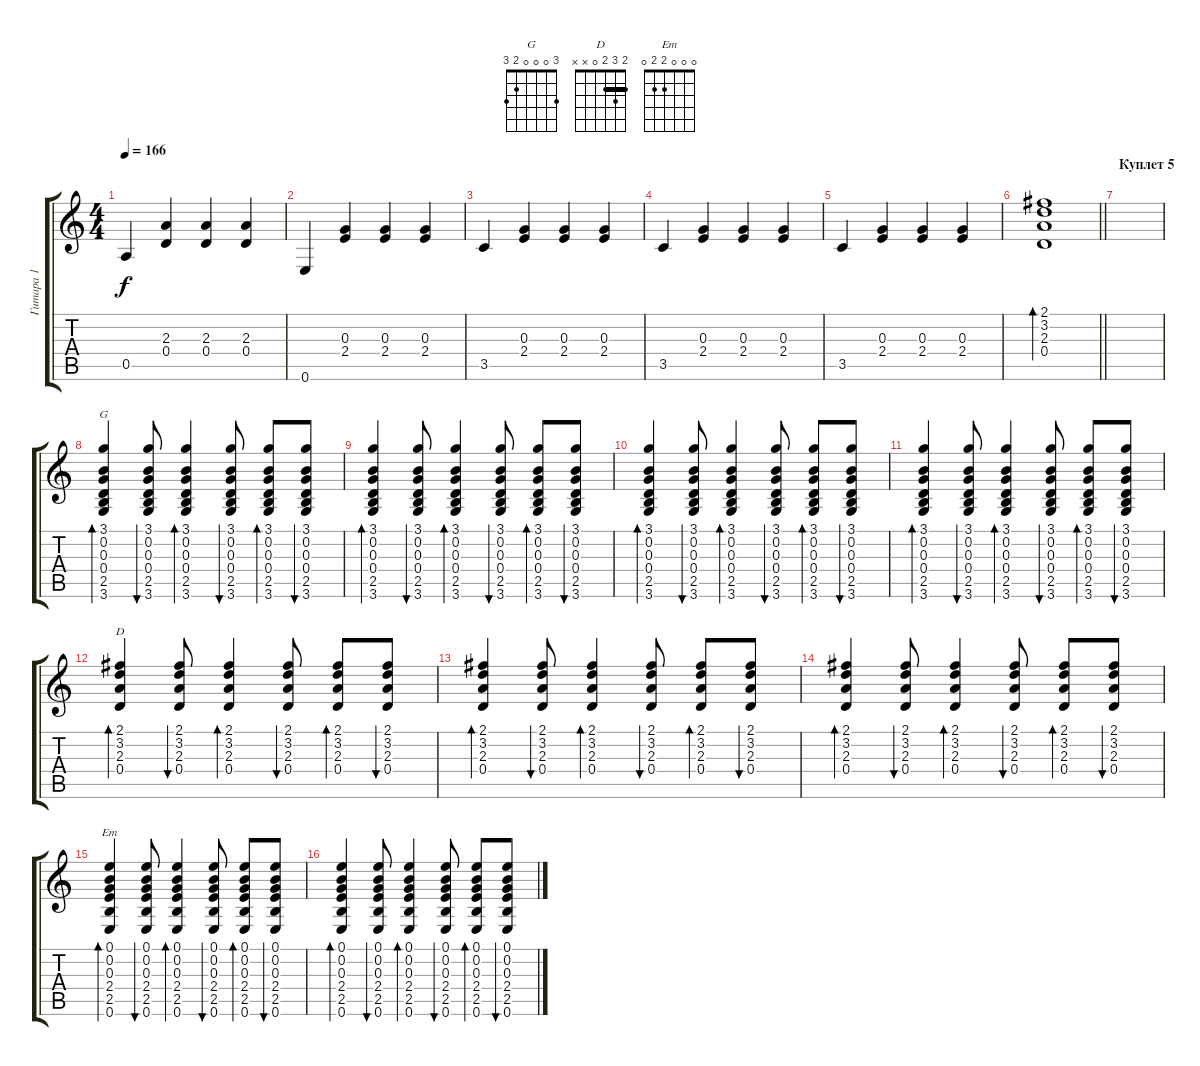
\track ("Гитара 1" "Гитара 1") {instrument acousticguitarsteel}
\staff {score tabs}
\tuning (E4 B3 G3 D3 A2 E2) {hide}
\chord ("G" 3 0 0 0 2 3)
\chord ("D" 2 3 2 0 x x) {barre 2}
\chord ("Em" 0 0 0 2 2 0)
\ts (4 4)
\tempo 166
\clef g2
\ks c
0.5.4{dy f} (2.3 0.4).4 (2.3 0.4).4 (2.3 0.4).4 |
0.6.4 (0.3 2.4).4 (0.3 2.4).4 (0.3 2.4).4 |
3.5.4 (0.3 2.4).4 (0.3 2.4).4 (0.3 2.4).4 |
3.5.4 (0.3 2.4).4 (0.3 2.4).4 (0.3 2.4).4 |
3.5.4 (0.3 2.4).4 (0.3 2.4).4 (0.3 2.4).4 |
\barLineRight lightlight
(2.1 3.2 2.3 0.4).1{bd 480} |
\section ("" "Куплет 5")
|
(3.1 0.2 0.3 0.4 2.5 3.6).4{bd 60 ch "G"} (3.1 0.2 0.3 0.4 2.5 3.6).8{bu 60} (3.1 0.2 0.3 0.4 2.5 3.6).4{bd 60} (3.1 0.2 0.3 0.4 2.5 3.6).8{bu 60} (3.1 0.2 0.3 0.4 2.5 3.6).8{bd 60} (3.1 0.2 0.3 0.4 2.5 3.6).8{bu 60} |
(3.1 0.2 0.3 0.4 2.5 3.6).4{bd 60} (3.1 0.2 0.3 0.4 2.5 3.6).8{bu 60} (3.1 0.2 0.3 0.4 2.5 3.6).4{bd 60} (3.1 0.2 0.3 0.4 2.5 3.6).8{bu 60} (3.1 0.2 0.3 0.4 2.5 3.6).8{bd 60} (3.1 0.2 0.3 0.4 2.5 3.6).8{bu 60} |
(3.1 0.2 0.3 0.4 2.5 3.6).4{bd 60} (3.1 0.2 0.3 0.4 2.5 3.6).8{bu 60} (3.1 0.2 0.3 0.4 2.5 3.6).4{bd 60} (3.1 0.2 0.3 0.4 2.5 3.6).8{bu 60} (3.1 0.2 0.3 0.4 2.5 3.6).8{bd 60} (3.1 0.2 0.3 0.4 2.5 3.6).8{bu 60} |
(3.1 0.2 0.3 0.4 2.5 3.6).4{bd 60} (3.1 0.2 0.3 0.4 2.5 3.6).8{bu 60} (3.1 0.2 0.3 0.4 2.5 3.6).4{bd 60} (3.1 0.2 0.3 0.4 2.5 3.6).8{bu 60} (3.1 0.2 0.3 0.4 2.5 3.6).8{bd 60} (3.1 0.2 0.3 0.4 2.5 3.6).8{bu 60} |
(2.1 3.2 2.3 0.4).4{bd 60 ch "D"} (2.1 3.2 2.3 0.4).8{bu 60} (2.1 3.2 2.3 0.4).4{bd 60} (2.1 3.2 2.3 0.4).8{bu 60} (2.1 3.2 2.3 0.4).8{bd 60} (2.1 3.2 2.3 0.4).8{bu 60} |
(2.1 3.2 2.3 0.4).4{bd 60} (2.1 3.2 2.3 0.4).8{bu 60} (2.1 3.2 2.3 0.4).4{bd 60} (2.1 3.2 2.3 0.4).8{bu 60} (2.1 3.2 2.3 0.4).8{bd 60} (2.1 3.2 2.3 0.4).8{bu 60} |
(2.1 3.2 2.3 0.4).4{bd 60} (2.1 3.2 2.3 0.4).8{bu 60} (2.1 3.2 2.3 0.4).4{bd 60} (2.1 3.2 2.3 0.4).8{bu 60} (2.1 3.2 2.3 0.4).8{bd 60} (2.1 3.2 2.3 0.4).8{bu 60} |
(0.1 0.2 0.3 2.4 2.5 0.6).4{bd 60 ch "Em"} (0.1 0.2 0.3 2.4 2.5 0.6).8{bu 60} (0.1 0.2 0.3 2.4 2.5 0.6).4{bd 60} (0.1 0.2 0.3 2.4 2.5 0.6).8{bu 60} (0.1 0.2 0.3 2.4 2.5 0.6).8{bd 60} (0.1 0.2 0.3 2.4 2.5 0.6).8{bu 60} |
(0.1 0.2 0.3 2.4 2.5 0.6).4{bd 60} (0.1 0.2 0.3 2.4 2.5 0.6).8{bu 60} (0.1 0.2 0.3 2.4 2.5 0.6).4{bd 60} (0.1 0.2 0.3 2.4 2.5 0.6).8{bu 60} (0.1 0.2 0.3 2.4 2.5 0.6).8{bd 60} (0.1 0.2 0.3 2.4 2.5 0.6).8{bu 60}
